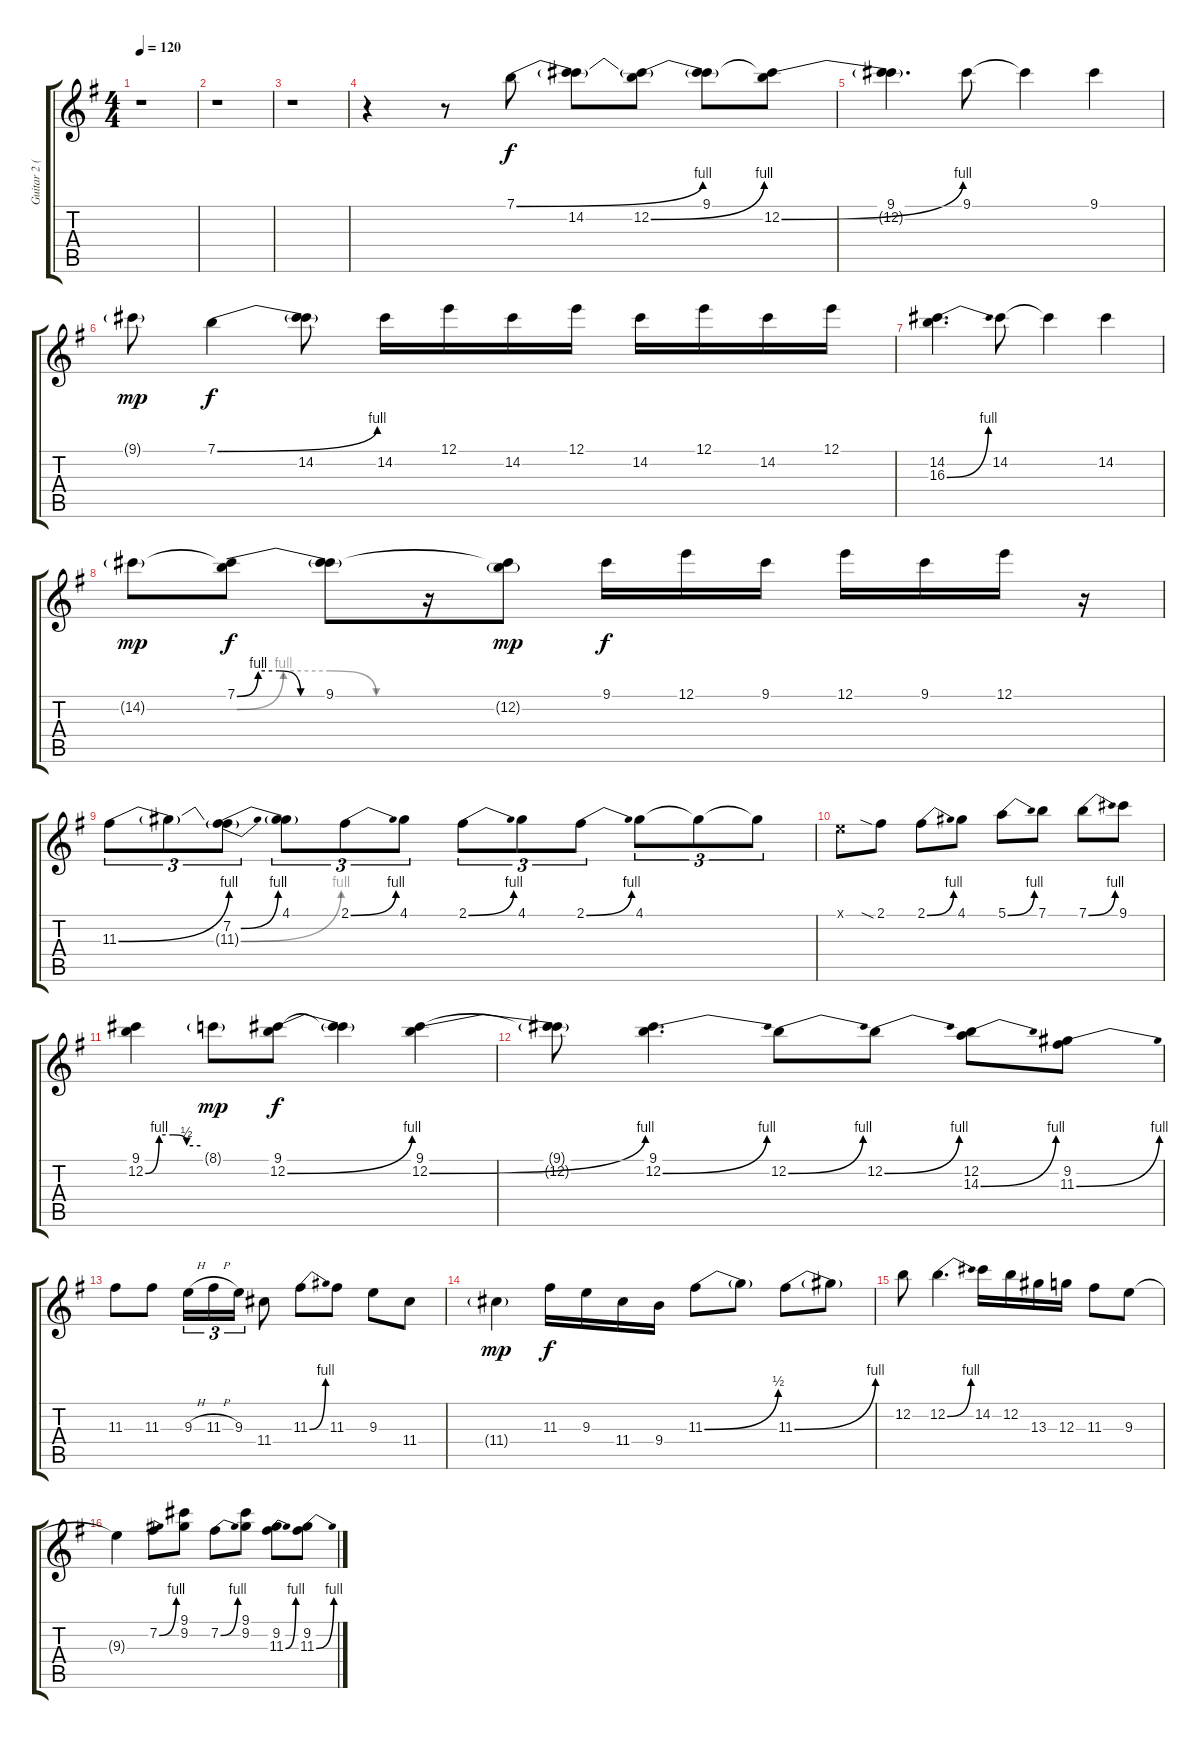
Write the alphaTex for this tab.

\track ("Guitar 2 (Tony Iommi)" "Guitar 2 (") {instrument overdrivenguitar}
\staff {score tabs}
\tuning (E4 B3 G3 D3 A2 E2) {hide}
\ts (4 4)
\tempo 120
\clef g2
\ks g
r.1{dy f} |
r.1 |
r.1 |
r.4 r.8 7.1{be (bend 0 0 60 4)}.8 (7.1{t} 14.2).8 (7.1{t} 12.2{be (bend 0 0 60 4)}).8 (9.1 12.2{t}).8 (9.1{t} 12.2{be (bend 0 0 60 4)}).8 |
(9.1 12.2{t}).4{d} 9.1.8 9.1{t}.4 9.1.4 |
9.1{g}.8{dy mp} 7.1{be (bend 0 0 60 4)}.4{dy f} (7.1{t} 14.2).8 14.2.16 12.1.16 14.2.16 12.1.16 14.2.16 12.1.16 14.2.16 12.1.16 |
(14.2 16.3{be (bend 0 0 60 4)}).4{d} 14.2.8 14.2{t}.4 14.2.4 |
14.2{g}.8{dy mp} (7.1{be (custom 0 0 15 4 30 4 45 0 60 0)} 14.2{be (custom 0 0 15 4 30 4 45 0 60 0) t}).8{dy f} (9.1 14.2{t}).8 r.16 (9.1{t} 12.2{g}).8{dy mp} 9.1.16{dy f} 12.1.16 9.1.16 12.1.16 9.1.16 12.1.16 r.16 |
11.3{be (bend 0 0 60 4)}.8{tu (3 2)} 11.3{t}.8{tu (3 2)} (7.2{be (bend 0 0 60 4)} 11.3{be (bend 0 0 60 4) t}).8{tu (3 2)} (4.1 11.3{t}).8{tu (3 2)} 2.1{be (bend 0 0 60 4)}.8{tu (3 2)} 4.1.8{tu (3 2)} 2.1{be (bend 0 0 60 4)}.8{tu (3 2)} 4.1.8{tu (3 2)} 2.1{be (bend 0 0 60 4)}.8{tu (3 2)} 4.1.8{tu (3 2)} 4.1{t}.8{tu (3 2)} 4.1{t}.8{tu (3 2)} |
0.1{x}.8 2.1{sia}.8 2.1{be (bend 0 0 60 4)}.8 4.1.8 5.1{be (bend 0 0 60 4)}.8 7.1.8 7.1{be (bend 0 0 60 4)}.8 9.1.8 |
(9.1 12.2{be (custom 0 0 15 4 30 4 45 2 60 2)}).4 8.1{g}.8{dy mp} (9.1 12.2{be (bend 0 0 60 4)}).8{dy f} (9.1{t} 12.2{t}).4 (9.1 12.2{be (bend 0 0 60 4)}).4 |
(9.1{t} 12.2{t}).8 (9.1 12.2{be (bend 0 0 60 4)}).4{d} 12.2{be (bend 0 0 60 4)}.8 12.2{be (bend 0 0 60 4)}.8 (12.2 14.3{be (bend 0 0 60 4)}).8 (9.2 11.3{be (bend 0 0 60 4)}).8 |
11.3.8 11.3.8 9.3{h}.16{tu (3 2)} 11.3{h}.16{tu (3 2)} 9.3.16{tu (3 2)} 11.4.8 11.3{be (bend 0 0 60 4)}.8 11.3.8 9.3.8 11.4.8 |
11.4{g}.4{dy mp} 11.3.16{dy f} 9.3.16 11.4.16 9.4.16 11.3{be (bend 0 0 60 2)}.8 11.3{t}.8 11.3{be (bend 0 0 60 4)}.8 11.3{t}.8 |
12.2.8 12.2{be (bend 0 0 60 4)}.4{d} 14.2.16 12.2.16 13.3.16 12.3.16 11.3.8 9.3.8 |
9.3{t}.4 7.2{be (bend 0 0 60 4)}.8 (9.1 9.2).8 7.2{be (bend 0 0 60 4)}.8 (9.1 9.2).8 (9.2 11.3{be (bend 0 0 60 4)}).8 (9.2 11.3{be (bend 0 0 60 4)}).8
